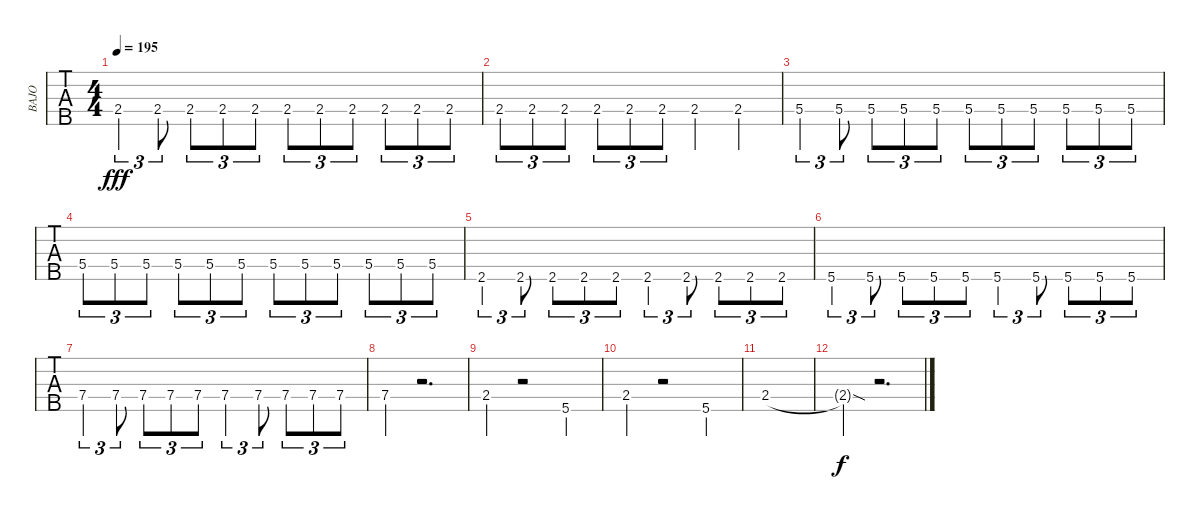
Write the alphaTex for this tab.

\track ("BAJO" "BAJO") {instrument electricbassfinger}
\staff {tabs}
\tuning (G2 D2 A1 E1 B0) {hide}
\ts (4 4)
\tempo 195
\clef f4
\ks c
2.4.4{tu (3 2) dy fff} 2.4.8{tu (3 2)} 2.4.8{tu (3 2)} 2.4.8{tu (3 2)} 2.4.8{tu (3 2)} 2.4.8{tu (3 2)} 2.4.8{tu (3 2)} 2.4.8{tu (3 2)} 2.4.8{tu (3 2)} 2.4.8{tu (3 2)} 2.4.8{tu (3 2)} |
2.4.8{tu (3 2)} 2.4.8{tu (3 2)} 2.4.8{tu (3 2)} 2.4.8{tu (3 2)} 2.4.8{tu (3 2)} 2.4.8{tu (3 2)} 2.4.4 2.4.4 |
5.4.4{tu (3 2)} 5.4.8{tu (3 2)} 5.4.8{tu (3 2)} 5.4.8{tu (3 2)} 5.4.8{tu (3 2)} 5.4.8{tu (3 2)} 5.4.8{tu (3 2)} 5.4.8{tu (3 2)} 5.4.8{tu (3 2)} 5.4.8{tu (3 2)} 5.4.8{tu (3 2)} |
5.4.8{tu (3 2)} 5.4.8{tu (3 2)} 5.4.8{tu (3 2)} 5.4.8{tu (3 2)} 5.4.8{tu (3 2)} 5.4.8{tu (3 2)} 5.4.8{tu (3 2)} 5.4.8{tu (3 2)} 5.4.8{tu (3 2)} 5.4.8{tu (3 2)} 5.4.8{tu (3 2)} 5.4.8{tu (3 2)} |
2.5.4{tu (3 2)} 2.5.8{tu (3 2)} 2.5.8{tu (3 2)} 2.5.8{tu (3 2)} 2.5.8{tu (3 2)} 2.5.4{tu (3 2)} 2.5.8{tu (3 2)} 2.5.8{tu (3 2)} 2.5.8{tu (3 2)} 2.5.8{tu (3 2)} |
5.5.4{tu (3 2)} 5.5.8{tu (3 2)} 5.5.8{tu (3 2)} 5.5.8{tu (3 2)} 5.5.8{tu (3 2)} 5.5.4{tu (3 2)} 5.5.8{tu (3 2)} 5.5.8{tu (3 2)} 5.5.8{tu (3 2)} 5.5.8{tu (3 2)} |
7.4.4{tu (3 2)} 7.4.8{tu (3 2)} 7.4.8{tu (3 2)} 7.4.8{tu (3 2)} 7.4.8{tu (3 2)} 7.4.4{tu (3 2)} 7.4.8{tu (3 2)} 7.4.8{tu (3 2)} 7.4.8{tu (3 2)} 7.4.8{tu (3 2)} |
7.4.4 r.2{d} |
2.4.4 r.2 5.5.4 |
2.4.4 r.2 5.5.4 |
2.4.1 |
2.4{sod t}.4{dy f} r.2{d}
